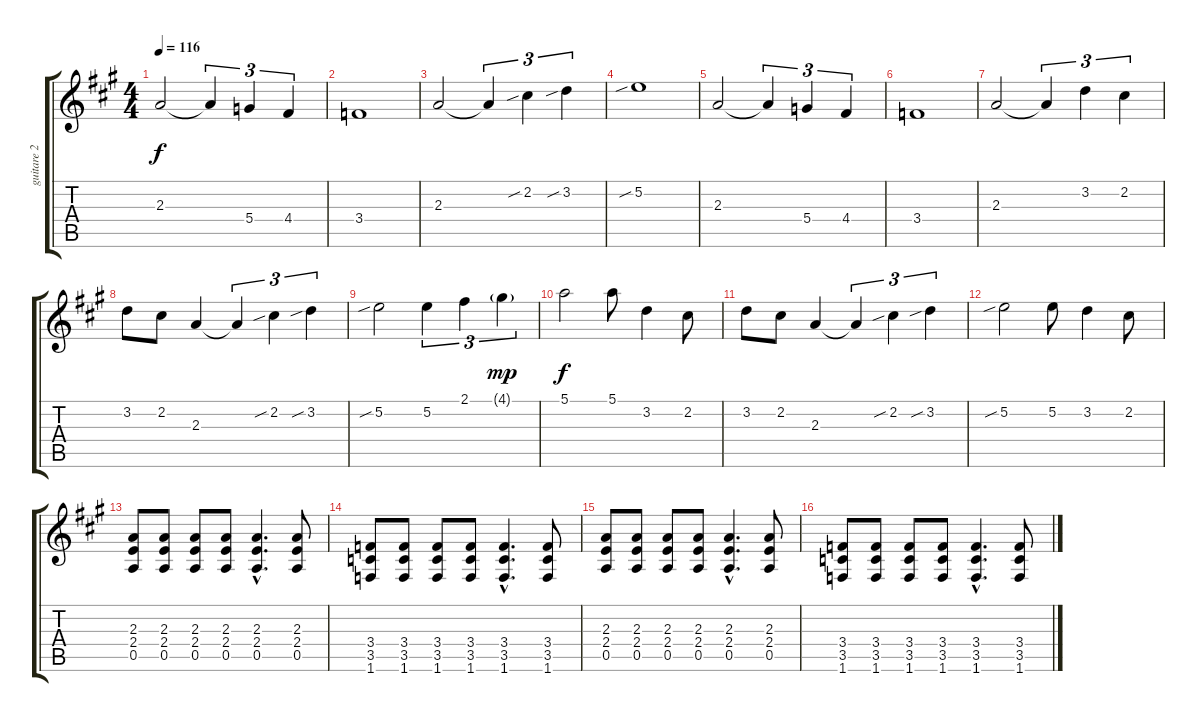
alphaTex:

\track ("guitare 2" "guitare 2") {instrument electricguitarclean}
\staff {score tabs}
\tuning (E4 B3 G3 D3 A2 E2) {hide}
\ts (4 4)
\tempo 116
\clef g2
\ks a
2.3.2{dy f} 2.3{t}.4{tu (3 2)} 5.4.4{tu (3 2)} 4.4.4{tu (3 2)} |
3.4.1 |
2.3.2 2.3{t}.4{tu (3 2)} 2.2{sib}.4{tu (3 2)} 3.2{sib}.4{tu (3 2)} |
5.2{sib}.1 |
2.3.2 2.3{t}.4{tu (3 2)} 5.4.4{tu (3 2)} 4.4.4{tu (3 2)} |
3.4.1 |
2.3.2 2.3{t}.4{tu (3 2)} 3.2.4{tu (3 2)} 2.2.4{tu (3 2)} |
3.2.8 2.2.8 2.3.4 2.3{t}.4{tu (3 2)} 2.2{sib}.4{tu (3 2)} 3.2{sib}.4{tu (3 2)} |
5.2{sib}.2 5.2.4{tu (3 2)} 2.1.4{tu (3 2)} 4.1{g}.4{tu (3 2) dy mp} |
5.1.2{dy f} 5.1.8 3.2.4 2.2.8 |
3.2.8 2.2.8 2.3.4 2.3{t}.4{tu (3 2)} 2.2{sib}.4{tu (3 2)} 3.2{sib}.4{tu (3 2)} |
5.2{sib}.2 5.2.8 3.2.4 2.2.8 |
(2.3 2.4 0.5).8 (2.3 2.4 0.5).8 (2.3 2.4 0.5).8 (2.3 2.4 0.5).8 (2.3{hac} 2.4{hac} 0.5{hac}).4{d} (2.3 2.4 0.5).8 |
(3.4 3.5 1.6).8 (3.4 3.5 1.6).8 (3.4 3.5 1.6).8 (3.4 3.5 1.6).8 (3.4{hac} 3.5{hac} 1.6{hac}).4{d} (3.4 3.5 1.6).8 |
(2.3 2.4 0.5).8 (2.3 2.4 0.5).8 (2.3 2.4 0.5).8 (2.3 2.4 0.5).8 (2.3{hac} 2.4{hac} 0.5{hac}).4{d} (2.3 2.4 0.5).8 |
(3.4 3.5 1.6).8 (3.4 3.5 1.6).8 (3.4 3.5 1.6).8 (3.4 3.5 1.6).8 (3.4{hac} 3.5{hac} 1.6{hac}).4{d} (3.4 3.5 1.6).8
